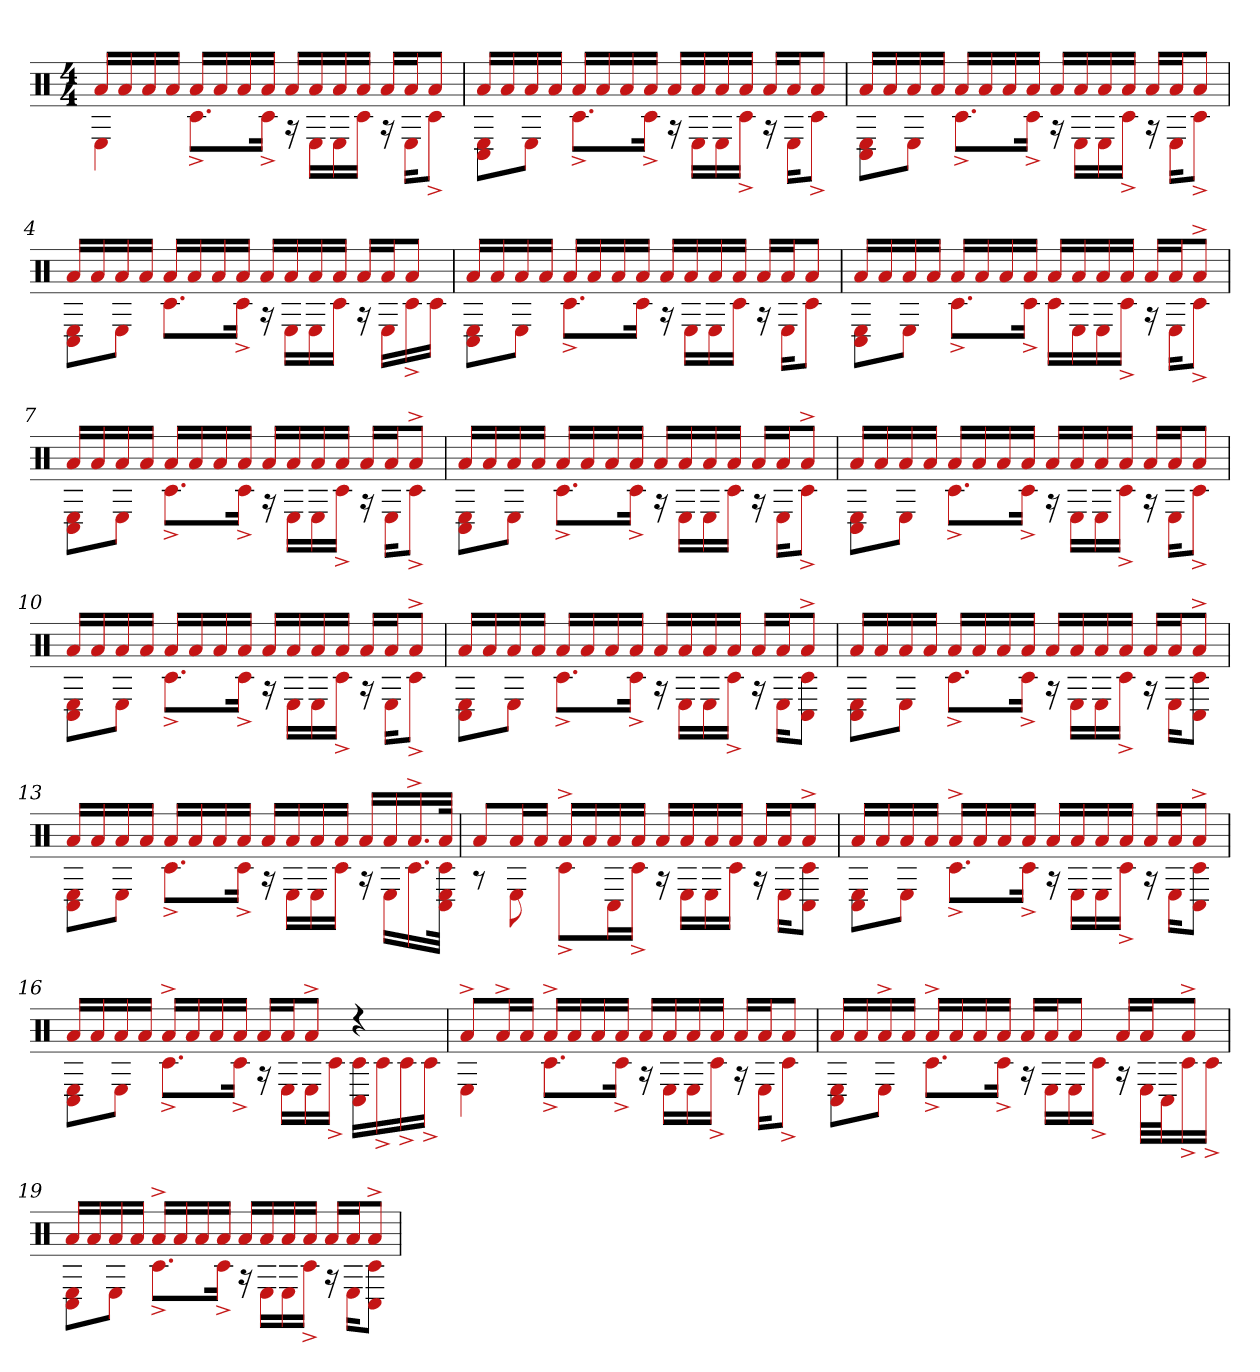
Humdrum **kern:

**kern
*part1
*staff1
*clefX
*k[]
*M4/4
=1
*^
16aLL	4E
16a	.
16a	.
16aJJ	.
16aLL	8.c#^L
16a	.
16a	.
16aJJ	16c#^Jk
16aLL	16r
16a	16ELL
16a	16E
16aJJ	16c#JJ
16aLL	16r
16aJ	16EKL
8aJ	8c#^J
=2	=2
16aLL	8C# 8EL
16a	.
16a	8EJ
16aJJ	.
16aLL	8.c#^L
16a	.
16a	.
16aJJ	16c#^Jk
16aLL	16r
16a	16ELL
16a	16E
16aJJ	16c#^JJ
16aLL	16r
16aJ	16EKL
8aJ	8c#^J
=3	=3
16aLL	8C# 8EL
16a	.
16a	8EJ
16aJJ	.
16aLL	8.c#^L
16a	.
16a	.
16aJJ	16c#^Jk
16aLL	16r
16a	16ELL
16a	16E
16aJJ	16c#^JJ
16aLL	16r
16aJ	16EKL
8aJ	8c#^J
=4	=4
16aLL	8C# 8EL
16a	.
16a	8EJ
16aJJ	.
16aLL	8.c#L
16a	.
16a	.
16aJJ	16c#^Jk
16aLL	16r
16a	16ELL
16a	16E
16aJJ	16c#JJ
16aLL	16r
16aJ	16ELL
8aJ	16c#^
.	16c#JJ
=5	=5
16aLL	8C# 8EL
16a	.
16a	8EJ
16aJJ	.
16aLL	8.c#^L
16a	.
16a	.
16aJJ	16c#Jk
16aLL	16r
16a	16ELL
16a	16E
16aJJ	16c#JJ
16aLL	16r
16aJ	16EKL
8aJ	8c#J
=6	=6
16aLL	8C# 8EL
16a	.
16a	8EJ
16aJJ	.
16aLL	8.c#^L
16a	.
16a	.
16aJJ	16c#^Jk
16aLL	16c#LL
16a	16E
16a	16E
16aJJ	16c#^JJ
16aLL	16r
16aJ	16EKL
8a^J	8c#^J
=7	=7
16aLL	8C# 8EL
16a	.
16a	8EJ
16aJJ	.
16aLL	8.c#^L
16a	.
16a	.
16aJJ	16c#^Jk
16aLL	16r
16a	16ELL
16a	16E
16aJJ	16c#^JJ
16aLL	16r
16aJ	16EKL
8a^J	8c#^J
=8	=8
16aLL	8C# 8EL
16a	.
16a	8EJ
16aJJ	.
16aLL	8.c#^L
16a	.
16a	.
16aJJ	16c#^Jk
16aLL	16r
16a	16ELL
16a	16E
16aJJ	16c#JJ
16aLL	16r
16aJ	16EKL
8a^J	8c#^J
=9	=9
16aLL	8C# 8EL
16a	.
16a	8EJ
16aJJ	.
16aLL	8.c#^L
16a	.
16a	.
16aJJ	16c#^Jk
16aLL	16r
16a	16ELL
16a	16E
16aJJ	16c#^JJ
16aLL	16r
16aJ	16EKL
8aJ	8c#^J
=10	=10
16aLL	8C# 8EL
16a	.
16a	8EJ
16aJJ	.
16aLL	8.c#^L
16a	.
16a	.
16aJJ	16c#^Jk
16aLL	16r
16a	16ELL
16a	16E
16aJJ	16c#^JJ
16aLL	16r
16aJ	16EKL
8a^J	8c#^J
=11	=11
16aLL	8C# 8EL
16a	.
16a	8EJ
16aJJ	.
16aLL	8.c#^L
16a	.
16a	.
16aJJ	16c#^Jk
16aLL	16r
16a	16ELL
16a	16E
16aJJ	16c#^JJ
16aLL	16r
16aJ	16EKL
8a^J	8C# 8c#J
=12	=12
16aLL	8C# 8EL
16a	.
16a	8EJ
16aJJ	.
16aLL	8.c#^L
16a	.
16a	.
16aJJ	16c#^Jk
16aLL	16r
16a	16ELL
16a	16E
16aJJ	16c#^JJ
16aLL	16r
16aJ	16EKL
8a^J	8C# 8c#J
=13	=13
16aLL	8C# 8EL
16a	.
16a	8EJ
16aJJ	.
16aLL	8.c#^L
16a	.
16a	.
16aJJ	16c#^Jk
16aLL	16r
16a	16ELL
16a	16E
16aJJ	16c#JJ
16aLL	16r
16a	16ELL
16.a^	16.c#
32aJJk	32c# 32C# 32EJJk
=14	=14
8aL	8r
16aL	8E
16aJJ	.
16a^LL	8c#^L
16a	.
16a	16C#L
16aJJ	16c#^JJ
16aLL	16r
16a	16ELL
16a	16E
16aJJ	16c#JJ
16aLL	16r
16aJ	16EKL
8a^J	8C# 8c#J
=15	=15
16aLL	8C# 8EL
16a	.
16a	8EJ
16aJJ	.
16a^LL	8.c#^L
16a	.
16a	.
16aJJ	16c#^Jk
16aLL	16r
16a	16ELL
16a	16E
16aJJ	16c#^JJ
16aLL	16r
16aJ	16EKL
8a^J	8C# 8c#J
=16	=16
16aLL	8C# 8EL
16a	.
16a	8EJ
16aJJ	.
16a^LL	8.c#^L
16a	.
16a	.
16aJJ	16c#^Jk
16aLL	16r
16aJ	16ELL
8a^J	16E
.	16c#^JJ
4r	16c# 16C#LL
.	16c#^
.	16c#^
.	16c#^JJ
=17	=17
8a^L	4E
16a^L	.
16aJJ	.
16a^LL	8.c#^L
16a	.
16a	.
16aJJ	16c#^Jk
16aLL	16r
16a	16ELL
16a	16E
16aJJ	16c#^JJ
16aLL	16r
16aJ	16EKL
8aJ	8c#^J
=18	=18
16aLL	8C# 8EL
16a	.
16a^	8EJ
16aJJ	.
16a^LL	8.c#^L
16a	.
16a	.
16aJJ	16c#^Jk
16aLL	16r
16aJ	16ELL
8aJ	16E
.	16c#^JJ
16aLL	16r
16aJ	32ELLL
.	32C#J
8a^J	16c#^
.	16c#^JJ
=19	=19
16aLL	8C# 8EL
16a	.
16a	8EJ
16aJJ	.
16a^LL	8.c#^L
16a	.
16a	.
16aJJ	16c#^Jk
16aLL	16r
16a	16ELL
16a	16E
16aJJ	16c#^JJ
16aLL	16r
16aJ	16EKL
8a^J	8C# 8c#J
*v	*v
=
*-
